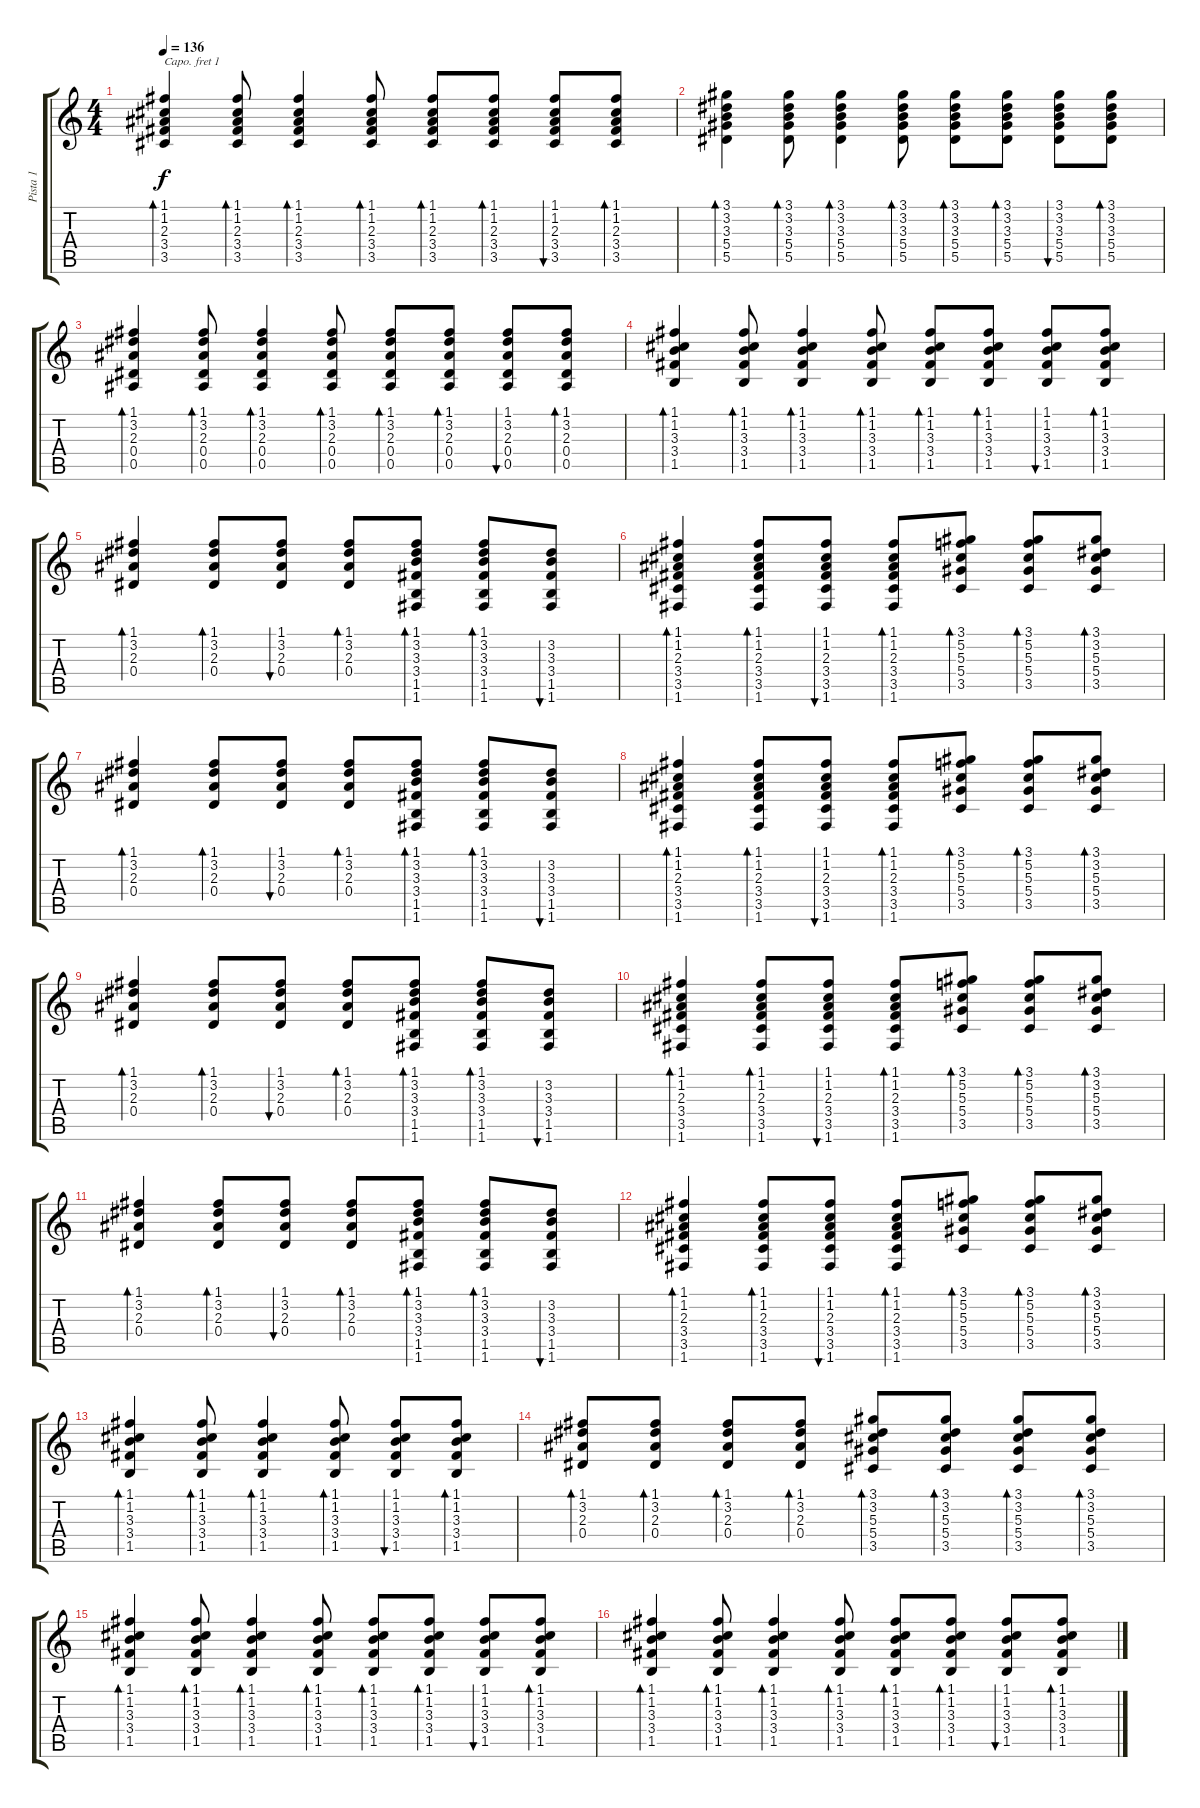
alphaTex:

\track ("Pista 1" "Pista 1") {instrument acousticguitarsteel}
\staff {score tabs}
\capo 1
\tuning (E4 B3 G3 D3 A2 E2) {hide}
\ts (4 4)
\tempo 136
\clef g2
\ks c
(1.1 1.2 2.3 3.4 3.5).4{bd 60 dy f} (1.1 1.2 2.3 3.4 3.5).8{bd 60} (1.1 1.2 2.3 3.4 3.5).4{bd 60} (1.1 1.2 2.3 3.4 3.5).8{bd 60} (1.1 1.2 2.3 3.4 3.5).8{bd 60} (1.1 1.2 2.3 3.4 3.5).8{bd 60} (1.1 1.2 2.3 3.4 3.5).8{bu 60} (1.1 1.2 2.3 3.4 3.5).8{bd 60} |
(3.1 3.2 3.3 5.4 5.5).4{bd 60} (3.1 3.2 3.3 5.4 5.5).8{bd 60} (3.1 3.2 3.3 5.4 5.5).4{bd 60} (3.1 3.2 3.3 5.4 5.5).8{bd 60} (3.1 3.2 3.3 5.4 5.5).8{bd 60} (3.1 3.2 3.3 5.4 5.5).8{bd 60} (3.1 3.2 3.3 5.4 5.5).8{bu 60} (3.1 3.2 3.3 5.4 5.5).8{bd 60} |
(1.1 3.2 2.3 0.4 0.5).4{bd 60} (1.1 3.2 2.3 0.4 0.5).8{bd 60} (1.1 3.2 2.3 0.4 0.5).4{bd 60} (1.1 3.2 2.3 0.4 0.5).8{bd 60} (1.1 3.2 2.3 0.4 0.5).8{bd 60} (1.1 3.2 2.3 0.4 0.5).8{bd 60} (1.1 3.2 2.3 0.4 0.5).8{bu 60} (1.1 3.2 2.3 0.4 0.5).8{bd 60} |
(1.1 1.2 3.3 3.4 1.5).4{bd 60} (1.1 1.2 3.3 3.4 1.5).8{bd 60} (1.1 1.2 3.3 3.4 1.5).4{bd 60} (1.1 1.2 3.3 3.4 1.5).8{bd 60} (1.1 1.2 3.3 3.4 1.5).8{bd 60} (1.1 1.2 3.3 3.4 1.5).8{bd 60} (1.1 1.2 3.3 3.4 1.5).8{bu 60} (1.1 1.2 3.3 3.4 1.5).8{bd 60} |
(1.1 3.2 2.3 0.4).4{bd 60} (1.1 3.2 2.3 0.4).8{bd 60} (1.1 3.2 2.3 0.4).8{bu 60} (1.1 3.2 2.3 0.4).8{bd 60} (1.1 3.2 3.3 3.4 1.5 1.6).8{bd 60} (1.1 3.2 3.3 3.4 1.5 1.6).8{bd 60} (3.2 3.3 3.4 1.5 1.6).8{bu 60} |
(1.1 1.2 2.3 3.4 3.5 1.6).4{bd 60} (1.1 1.2 2.3 3.4 3.5 1.6).8{bd 60} (1.1 1.2 2.3 3.4 3.5 1.6).8{bu 60} (1.1 1.2 2.3 3.4 3.5 1.6).8{bd 60} (3.1 5.2 5.3 5.4 3.5).8{bd 60} (3.1 5.2 5.3 5.4 3.5).8{bd 60} (3.1 3.2 5.3 5.4 3.5).8{bd 60} |
(1.1 3.2 2.3 0.4).4{bd 60} (1.1 3.2 2.3 0.4).8{bd 60} (1.1 3.2 2.3 0.4).8{bu 60} (1.1 3.2 2.3 0.4).8{bd 60} (1.1 3.2 3.3 3.4 1.5 1.6).8{bd 60} (1.1 3.2 3.3 3.4 1.5 1.6).8{bd 60} (3.2 3.3 3.4 1.5 1.6).8{bu 60} |
(1.1 1.2 2.3 3.4 3.5 1.6).4{bd 60} (1.1 1.2 2.3 3.4 3.5 1.6).8{bd 60} (1.1 1.2 2.3 3.4 3.5 1.6).8{bu 60} (1.1 1.2 2.3 3.4 3.5 1.6).8{bd 60} (3.1 5.2 5.3 5.4 3.5).8{bd 60} (3.1 5.2 5.3 5.4 3.5).8{bd 60} (3.1 3.2 5.3 5.4 3.5).8{bd 60} |
(1.1 3.2 2.3 0.4).4{bd 60} (1.1 3.2 2.3 0.4).8{bd 60} (1.1 3.2 2.3 0.4).8{bu 60} (1.1 3.2 2.3 0.4).8{bd 60} (1.1 3.2 3.3 3.4 1.5 1.6).8{bd 60} (1.1 3.2 3.3 3.4 1.5 1.6).8{bd 60} (3.2 3.3 3.4 1.5 1.6).8{bu 60} |
(1.1 1.2 2.3 3.4 3.5 1.6).4{bd 60} (1.1 1.2 2.3 3.4 3.5 1.6).8{bd 60} (1.1 1.2 2.3 3.4 3.5 1.6).8{bu 60} (1.1 1.2 2.3 3.4 3.5 1.6).8{bd 60} (3.1 5.2 5.3 5.4 3.5).8{bd 60} (3.1 5.2 5.3 5.4 3.5).8{bd 60} (3.1 3.2 5.3 5.4 3.5).8{bd 60} |
(1.1 3.2 2.3 0.4).4{bd 60} (1.1 3.2 2.3 0.4).8{bd 60} (1.1 3.2 2.3 0.4).8{bu 60} (1.1 3.2 2.3 0.4).8{bd 60} (1.1 3.2 3.3 3.4 1.5 1.6).8{bd 60} (1.1 3.2 3.3 3.4 1.5 1.6).8{bd 60} (3.2 3.3 3.4 1.5 1.6).8{bu 60} |
(1.1 1.2 2.3 3.4 3.5 1.6).4{bd 60} (1.1 1.2 2.3 3.4 3.5 1.6).8{bd 60} (1.1 1.2 2.3 3.4 3.5 1.6).8{bu 60} (1.1 1.2 2.3 3.4 3.5 1.6).8{bd 60} (3.1 5.2 5.3 5.4 3.5).8{bd 60} (3.1 5.2 5.3 5.4 3.5).8{bd 60} (3.1 3.2 5.3 5.4 3.5).8{bd 60} |
(1.1 1.2 3.3 3.4 1.5).4{bd 60} (1.1 1.2 3.3 3.4 1.5).8{bd 60} (1.1 1.2 3.3 3.4 1.5).4{bd 60} (1.1 1.2 3.3 3.4 1.5).8{bd 60} (1.1 1.2 3.3 3.4 1.5).8{bu 60} (1.1 1.2 3.3 3.4 1.5).8{bd 60} |
(1.1 3.2 2.3 0.4).8{bd 60} (1.1 3.2 2.3 0.4).8{bd 60} (1.1 3.2 2.3 0.4).8{bd 60} (1.1 3.2 2.3 0.4).8{bd 60} (3.1 3.2 5.3 5.4 3.5).8{bd 60} (3.1 3.2 5.3 5.4 3.5).8{bd 60} (3.1 3.2 5.3 5.4 3.5).8{bd 60} (3.1 3.2 5.3 5.4 3.5).8{bd 60} |
(1.1 1.2 3.3 3.4 1.5).4{bd 60} (1.1 1.2 3.3 3.4 1.5).8{bd 60} (1.1 1.2 3.3 3.4 1.5).4{bd 60} (1.1 1.2 3.3 3.4 1.5).8{bd 60} (1.1 1.2 3.3 3.4 1.5).8{bd 60} (1.1 1.2 3.3 3.4 1.5).8{bd 60} (1.1 1.2 3.3 3.4 1.5).8{bu 60} (1.1 1.2 3.3 3.4 1.5).8{bd 60} |
(1.1 1.2 3.3 3.4 1.5).4{bd 60} (1.1 1.2 3.3 3.4 1.5).8{bd 60} (1.1 1.2 3.3 3.4 1.5).4{bd 60} (1.1 1.2 3.3 3.4 1.5).8{bd 60} (1.1 1.2 3.3 3.4 1.5).8{bd 60} (1.1 1.2 3.3 3.4 1.5).8{bd 60} (1.1 1.2 3.3 3.4 1.5).8{bu 60} (1.1 1.2 3.3 3.4 1.5).8{bd 60}
